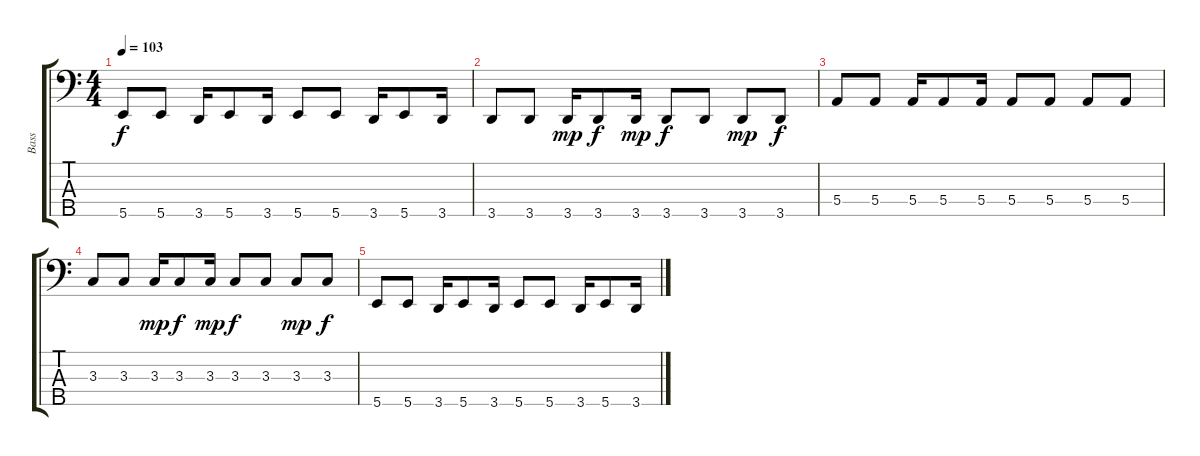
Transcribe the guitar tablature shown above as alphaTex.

\track ("Bass" "Bass") {instrument electricbassfinger}
\staff {score tabs}
\tuning (G2 D2 A1 E1 B0) {hide}
\ts (4 4)
\tempo 103
\clef f4
\ks c
5.5.8{dy f} 5.5.8 3.5.16 5.5.8 3.5.16 5.5.8 5.5.8 3.5.16 5.5.8 3.5.16 |
3.5.8 3.5.8 3.5.16{dy mp} 3.5.8{dy f} 3.5.16{dy mp} 3.5.8{dy f} 3.5.8 3.5.8{dy mp} 3.5.8{dy f} |
5.4.8 5.4.8 5.4.16 5.4.8 5.4.16 5.4.8 5.4.8 5.4.8 5.4.8 |
3.3.8 3.3.8 3.3.16{dy mp} 3.3.8{dy f} 3.3.16{dy mp} 3.3.8{dy f} 3.3.8 3.3.8{dy mp} 3.3.8{dy f} |
5.5.8 5.5.8 3.5.16 5.5.8 3.5.16 5.5.8 5.5.8 3.5.16 5.5.8 3.5.16
